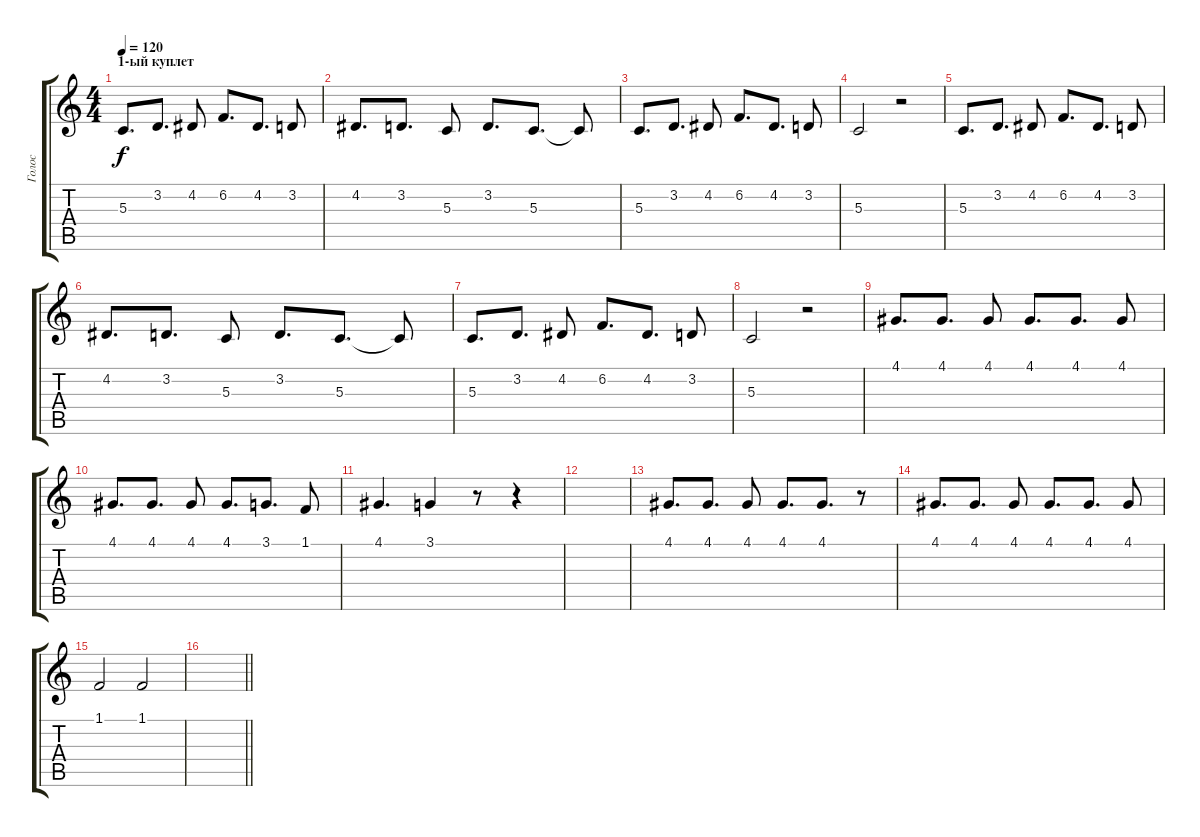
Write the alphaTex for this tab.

\track ("Голос" "Голос") {instrument pad1newage}
\staff {score tabs}
\tuning (E4 B3 G3 D3 A2 E2) {hide}
\ts (4 4)
\section ("" "1-ый куплет ")
\tempo 120
\clef g2
\ks c
5.3.8{d dy f} 3.2.8{d} 4.2.8 6.2.8{d} 4.2.8{d} 3.2.8 |
4.2.8{d} 3.2.8{d} 5.3.8 3.2.8{d} 5.3.8{d} 5.3{t}.8 |
5.3.8{d} 3.2.8{d} 4.2.8 6.2.8{d} 4.2.8{d} 3.2.8 |
5.3.2 r.2 |
5.3.8{d} 3.2.8{d} 4.2.8 6.2.8{d} 4.2.8{d} 3.2.8 |
4.2.8{d} 3.2.8{d} 5.3.8 3.2.8{d} 5.3.8{d} 5.3{t}.8 |
5.3.8{d} 3.2.8{d} 4.2.8 6.2.8{d} 4.2.8{d} 3.2.8 |
5.3.2 r.2 |
4.1.8{d} 4.1.8{d} 4.1.8 4.1.8{d} 4.1.8{d} 4.1.8 |
4.1.8{d} 4.1.8{d} 4.1.8 4.1.8{d} 3.1.8{d} 1.1.8 |
4.1.4{d} 3.1.4 r.8 r.4 |
|
4.1.8{d} 4.1.8{d} 4.1.8 4.1.8{d} 4.1.8{d} r.8 |
4.1.8{d} 4.1.8{d} 4.1.8 4.1.8{d} 4.1.8{d} 4.1.8 |
1.1.2 1.1.2 |
\barLineRight lightlight
